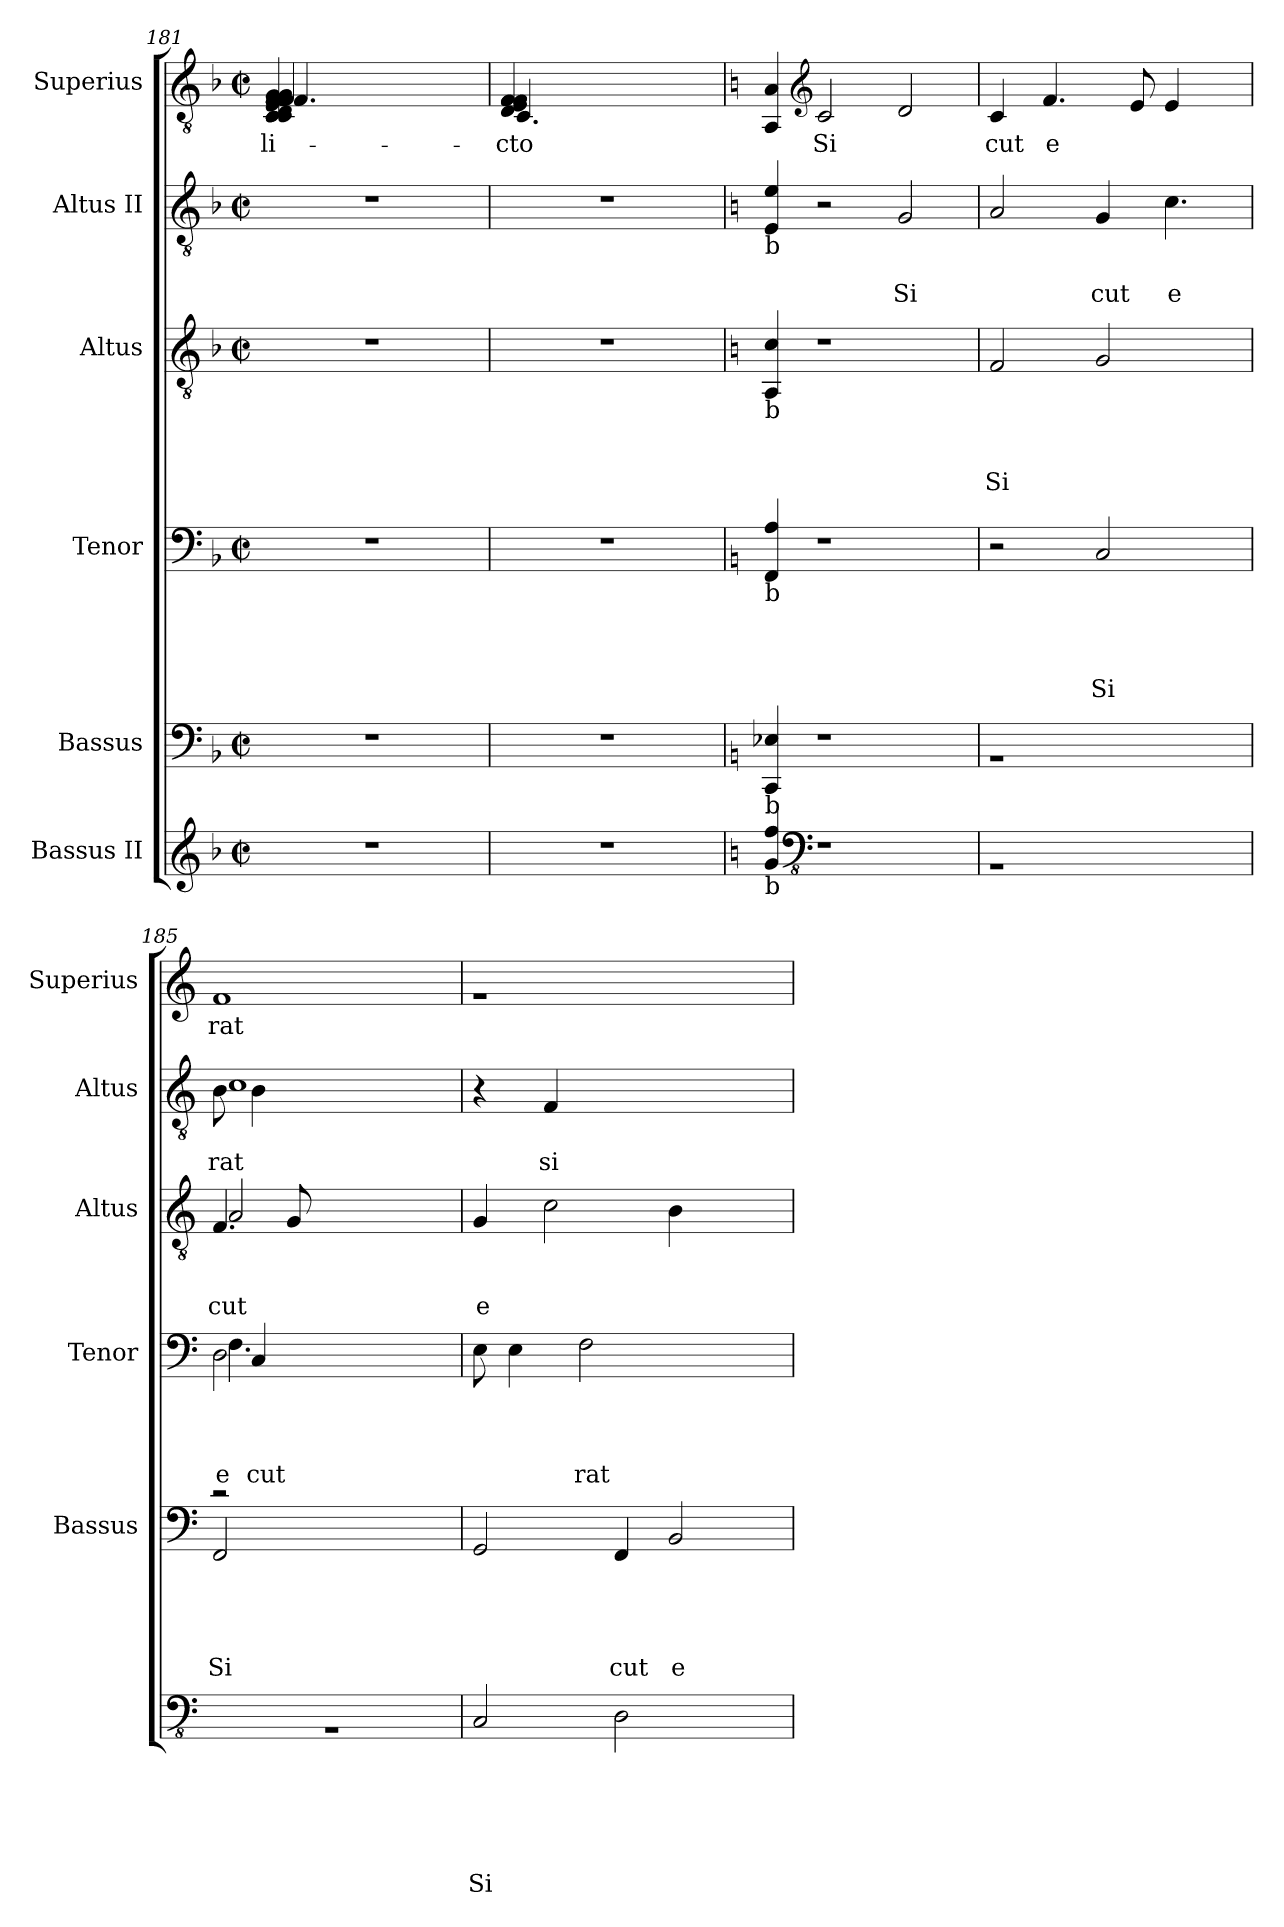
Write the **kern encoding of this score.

**kern	**text	**text	**text	**text	**text	**text	**kern	**text	**text	**text	**text	**text	**kern	**text	**text	**text	**text	**kern	**text	**text	**text	**kern	**text	**text	**kern	**text
*part6	*part6	*part6	*part6	*part6	*part6	*part6	*part5	*part5	*part5	*part5	*part5	*part5	*part4	*part4	*part4	*part4	*part4	*part3	*part3	*part3	*part3	*part2	*part2	*part2	*part1	*part1
*staff6	*staff6	*staff6	*staff6	*staff6	*staff6	*staff6	*staff5	*staff5	*staff5	*staff5	*staff5	*staff5	*staff4	*staff4	*staff4	*staff4	*staff4	*staff3	*staff3	*staff3	*staff3	*staff2	*staff2	*staff2	*staff1	*staff1
*I"Bassus II	*	*	*	*	*	*	*I"Bassus	*	*	*	*	*	*I"Tenor	*	*	*	*	*I"Altus	*	*	*	*I"Altus II	*	*	*I"Superius	*
*	*	*	*	*	*	*	*I'Bassus	*	*	*	*	*	*I'Tenor	*	*	*	*	*I'Altus	*	*	*	*I'Altus	*	*	*I'Superius	*
!!LO:LB:g=z
*clefG2	*	*	*	*	*	*	*clefF4	*	*	*	*	*	*clefF4	*	*	*	*	*clefGv2	*	*	*	*clefGv2	*	*	*clefGv2	*
*k[b-]	*	*	*	*	*	*	*k[b-]	*	*	*	*	*	*k[b-]	*	*	*	*	*k[b-]	*	*	*	*k[b-]	*	*	*k[b-]	*
*F:	*	*	*	*	*	*	*F:	*	*	*	*	*	*F:	*	*	*	*	*F:	*	*	*	*F:	*	*	*F:	*
*M2/2	*	*	*	*	*	*	*M2/2	*	*	*	*	*	*M2/2	*	*	*	*	*M2/2	*	*	*	*M2/2	*	*	*M2/2	*
*met(c|)	*	*	*	*	*	*	*met(c|)	*	*	*	*	*	*met(c|)	*	*	*	*	*met(c|)	*	*	*	*met(c|)	*	*	*met(c|)	*
=181	=181	=181	=181	=181	=181	=181	=181	=181	=181	=181	=181	=181	=181	=181	=181	=181	=181	=181	=181	=181	=181	=181	=181	=181	=181	=181
!	!	!	!	!	!	!	!	!	!	!	!	!	!	!	!	!	!	!	!	!	!	!	!	!	!	!LO:LY:b
*	*	*	*	*	*	*	*	*	*	*	*	*	*	*	*	*	*	*	*	*	*	*	*	*	*^	*
!	!	!	!	!	!	!	!	!	!	!	!	!	!	!	!	!	!	!	!	!	!	!	!	!	!	!	!LO:LY:b
*	*	*	*	*	*	*	*	*	*	*	*	*	*	*	*	*	*	*	*	*	*	*	*	*	*	*^	*
!	!	!	!	!	!	!	!	!	!	!	!	!	!	!	!	!	!	!	!	!	!	!	!	!	!	!	!	!LO:LY:b
1r	.	.	.	.	.	.	1r	.	.	.	.	.	1r	.	.	.	.	1r	.	.	.	1r	.	.	(4C/ 4C/ 4C/ 4D/ 4E/ 4F/ 4F/ 4F/ 4F/ 4G/ 4G/ 4G/	4.F/	4F/	-li-
.	.	.	.	.	.	.	.	.	.	.	.	.	.	.	.	.	.	.	.	.	.	.	.	.	2ryy	.	2ryy	.
.	.	.	.	.	.	.	.	.	.	.	.	.	.	.	.	.	.	.	.	.	.	.	.	.	.	2ryy	.	.
.	.	.	.	.	.	.	.	.	.	.	.	.	.	.	.	.	.	.	.	.	.	.	.	.	8ryy	.	8ryy	.
.	.	.	.	.	.	.	.	.	.	.	.	.	.	.	.	.	.	.	.	.	.	.	.	.	8ryy	8ryy	8ryy	.
=182	=182	=182	=182	=182	=182	=182	=182	=182	=182	=182	=182	=182	=182	=182	=182	=182	=182	=182	=182	=182	=182	=182	=182	=182	=182	=182	=182	=182
!	!	!	!	!	!	!	!	!	!	!	!	!	!	!	!	!	!	!	!	!	!	!	!	!	!	!	!	!LO:LY:b
!	!	!	!	!	!	!	!	!	!	!	!	!	!	!	!	!	!	!	!	!	!	!	!	!	!	!	!	!LO:LY:b
*	*	*	*	*	*	*	*	*	*	*	*	*	*	*	*	*	*	*	*	*	*	*	*	*	*	*v	*v	*
1r	.	.	.	.	.	.	1r	.	.	.	.	.	1r	.	.	.	.	1r	.	.	.	1r	.	.	4D/ 4E/ 4F/ 4F/ 4F/ 4F/	4.C/	-cto
.	.	.	.	.	.	.	.	.	.	.	.	.	.	.	.	.	.	.	.	.	.	.	.	.	2ryy	.	.
.	.	.	.	.	.	.	.	.	.	.	.	.	.	.	.	.	.	.	.	.	.	.	.	.	.	2ryy	.
.	.	.	.	.	.	.	.	.	.	.	.	.	.	.	.	.	.	.	.	.	.	.	.	.	8ryy	.	.
.	.	.	.	.	.	.	.	.	.	.	.	.	.	.	.	.	.	.	.	.	.	.	.	.	8ryy	8ryy	.
*	*	*	*	*	*	*	*	*	*	*	*	*	*	*	*	*	*	*	*	*	*	*	*	*	*v	*v	*
!!LO:PB:g=z
=183	=183	=183	=183	=183	=183	=183	=183	=183	=183	=183	=183	=183	=183	=183	=183	=183	=183	=183	=183	=183	=183	=183	=183	=183	=183	=183
*k[]	*	*	*	*	*	*	*k[]	*	*	*	*	*	*k[]	*	*	*	*	*k[]	*	*	*	*k[]	*	*	*k[]	*
*C:	*	*	*	*	*	*	*C:	*	*	*	*	*	*C:	*	*	*	*	*C:	*	*	*	*C:	*	*	*C:	*
*	*	*	*	*	*	*	*	*	*	*	*	*	*	*	*	*	*	*	*	*	*	*	*	*	*^	*
!	!	!	!	!	!	!	!	!	!	!	!	!	!	!	!	!	!	!	!	!	!	!	!	!	!LO:TX:b:t=b	!	!
!	!	!	!	!	!	!	!	!	!	!	!	!	!	!	!	!	!	!	!	!	!	!LO:TX:b:t=b	!	!	!	!	!
!	!	!	!	!	!	!	!	!	!	!	!	!	!	!	!	!	!	!LO:TX:b:t=b	!	!	!	!	!	!	!	!	!
!	!	!	!	!	!	!	!	!	!	!	!	!	!LO:TX:b:t=b	!	!	!	!	!	!	!	!	!	!	!	!	!	!
!	!	!	!	!	!	!	!LO:TX:b:t=b	!	!	!	!	!	!	!	!	!	!	!	!	!	!	!	!	!	!	!	!
!LO:TX:b:t=b	!	!	!	!	!	!	!	!	!	!	!	!	!	!	!	!	!	!	!	!	!	!	!	!	!	!	!
*	*	*	*	*	*	*	*	*	*	*	*	*	*	*	*	*	*	*	*	*	*	*	*	*	*v	*v	*
4g/ 4ff/	.	.	.	.	.	.	4CC/ 4E-X/	.	.	.	.	.	4FF/ 4A/	.	.	.	.	4AA/ 4c/	.	.	.	4E/ 4e/	.	.	4AA/ 4A/	.
*clefFv4	*	*	*	*	*	*	*	*	*	*	*	*	*	*	*	*	*	*	*	*	*	*	*	*	*clefG2	*
!	!	!	!	!	!	!	!	!	!	!	!	!	!	!	!	!	!	!	!	!	!	!	!	!	!	!LO:LY:b
1r	.	.	.	.	.	.	1r	.	.	.	.	.	1r	.	.	.	.	1r	.	.	.	2r	.	.	2c/	Si
!	!	!	!	!	!	!	!	!	!	!	!	!	!	!	!	!	!	!	!	!	!	!	!	!LO:LY:b	!	!
.	.	.	.	.	.	.	.	.	.	.	.	.	.	.	.	.	.	.	.	.	.	2G/	.	Si	2d/	.
=184	=184	=184	=184	=184	=184	=184	=184	=184	=184	=184	=184	=184	=184	=184	=184	=184	=184	=184	=184	=184	=184	=184	=184	=184	=184	=184
!	!	!	!	!	!	!	!	!	!	!	!	!	!	!	!	!	!	!	!	!	!LO:LY:b	!	!	!	!	!LO:LY:b
1rCC	.	.	.	.	.	.	1rC	.	.	.	.	.	2r	.	.	.	.	2F/	.	.	Si	2A/	.	.	4c/	cut
!	!	!	!	!	!	!	!	!	!	!	!	!	!	!	!	!	!	!	!	!	!	!	!	!	!	!LO:LY:b
.	.	.	.	.	.	.	.	.	.	.	.	.	.	.	.	.	.	.	.	.	.	.	.	.	4.f/	e
!	!	!	!	!	!	!	!	!	!	!	!	!	!	!	!	!	!LO:LY:b	!	!	!	!	!	!	!LO:LY:b	!	!
.	.	.	.	.	.	.	.	.	.	.	.	.	2C/	.	.	.	Si	2G/	.	.	.	4G/	.	cut	.	.
.	.	.	.	.	.	.	.	.	.	.	.	.	.	.	.	.	.	.	.	.	.	.	.	.	8e/	.
!	!	!	!	!	!	!	!	!	!	!	!	!	!	!	!	!	!	!	!	!	!	!	!	!LO:LY:b	!	!
.	.	.	.	.	.	.	.	.	.	.	.	.	.	.	.	.	.	.	.	.	.	4.c\	.	e	4e/	.
8ryy	.	.	.	.	.	.	8ryy	.	.	.	.	.	8ryy	.	.	.	.	8ryy	.	.	.	.	.	.	8ryy	.
=185	=185	=185	=185	=185	=185	=185	=185	=185	=185	=185	=185	=185	=185	=185	=185	=185	=185	=185	=185	=185	=185	=185	=185	=185	=185	=185
!LO:N:vis=1	!	!	!	!	!	!	!	!	!	!	!	!LO:LY:b	!	!	!	!	!LO:LY:b	!	!	!	!LO:LY:b	!	!	!LO:LY:b	!	!LO:LY:b
*	*	*	*	*	*	*	*^	*	*	*	*	*	*^	*	*	*	*	*^	*	*	*	*^	*	*	*	*
*	*	*	*	*	*	*	*	*	*	*	*	*	*	*	*^	*	*	*	*	*	*^	*	*	*	*	*	*	*	*	*
1rCC	.	.	.	.	.	.	2rc	2FF/	.	.	.	.	Si	2D\	8ryy	4.F\	.	.	.	e	4.F/	4ryy	2A/	.	.	cut	8B\	1c	.	rat	1f	rat
!	!	!	!	!	!	!	!	!	!	!	!	!	!	!	!	!	!	!	!	!LO:LY:b	!	!	!	!	!	!	!	!	!	!	!	!
.	.	.	.	.	.	.	.	.	.	.	.	.	.	.	4C/	.	.	.	.	cut	.	.	.	.	.	.	4B\	.	.	.	.	.
.	.	.	.	.	.	.	.	.	.	.	.	.	.	.	.	.	.	.	.	.	.	8G/	.	.	.	.	.	.	.	.	.	.
.	.	.	.	.	.	.	.	.	.	.	.	.	.	.	2ryy	2ryy	.	.	.	.	2ryy	2ryy	.	.	.	.	2ryy	.	.	.	.	.
.	.	.	.	.	.	.	2ryy	2ryy	.	.	.	.	.	2ryy	.	.	.	.	.	.	.	.	2ryy	.	.	.	.	.	.	.	.	.
.	.	.	.	.	.	.	.	.	.	.	.	.	.	.	8ryy	8ryy	.	.	.	.	8ryy	8ryy	.	.	.	.	8ryy	.	.	.	.	.
*	*	*	*	*	*	*	*	*	*	*	*	*	*	*	*	*	*	*	*	*	*	*v	*v	*	*	*	*	*	*	*	*	*
*	*	*	*	*	*	*	*v	*v	*	*	*	*	*	*	*	*	*	*	*	*	*	*	*	*	*	*v	*v	*	*	*	*
=186	=186	=186	=186	=186	=186	=186	=186	=186	=186	=186	=186	=186	=186	=186	=186	=186	=186	=186	=186	=186	=186	=186	=186	=186	=186	=186	=186	=186	=186
!	!	!	!	!	!	!LO:LY:b	!	!	!	!	!	!	!	!	!	!	!	!	!	!	!	!	!	!LO:LY:b	!	!	!	!	!
*	*	*	*	*	*	*	*	*	*	*	*	*	*v	*v	*v	*	*	*	*	*	*	*	*	*	*	*	*	*	*
*	*	*	*	*	*	*	*	*	*	*	*	*	*	*	*	*	*	*v	*v	*	*	*	*	*	*	*	*
2CC/	.	.	.	.	.	Si	2GG/	.	.	.	.	.	8E\	.	.	.	.	4G/	.	.	e	4r	.	.	1ra	.
.	.	.	.	.	.	.	.	.	.	.	.	.	4E\	.	.	.	.	.	.	.	.	.	.	.	.	.
!	!	!	!	!	!	!	!	!	!	!	!	!	!	!	!	!	!	!	!	!	!	!	!	!LO:LY:b	!	!
.	.	.	.	.	.	.	.	.	.	.	.	.	.	.	.	.	.	2c\	.	.	.	4F/	.	si	.	.
!	!	!	!	!	!	!	!	!	!	!	!	!	!	!	!	!	!LO:LY:b	!	!	!	!	!	!	!	!	!
.	.	.	.	.	.	.	.	.	.	.	.	.	2F\	.	.	.	rat	.	.	.	.	.	.	.	.	.
!	!	!	!	!	!	!	!	!	!	!	!	!LO:LY:b	!	!	!	!	!	!	!	!	!	!	!	!	!	!
2DD\	.	.	.	.	.	.	4FF/	.	.	.	.	cut	.	.	.	.	.	.	.	.	.	2.ryy	.	.	.	.
!	!	!	!	!	!	!	!	!	!	!	!	!LO:LY:b	!	!	!	!	!	!	!	!	!	!	!	!	!	!
.	.	.	.	.	.	.	2BB/	.	.	.	.	e	.	.	.	.	.	4B\	.	.	.	.	.	.	.	.
.	.	.	.	.	.	.	.	.	.	.	.	.	4.ryy	.	.	.	.	.	.	.	.	.	.	.	.	.
4ryy	.	.	.	.	.	.	.	.	.	.	.	.	.	.	.	.	.	4ryy	.	.	.	.	.	.	4ryy	.
=	=	=	=	=	=	=	=	=	=	=	=	=	=	=	=	=	=	=	=	=	=	=	=	=	=	=
*-	*-	*-	*-	*-	*-	*-	*-	*-	*-	*-	*-	*-	*-	*-	*-	*-	*-	*-	*-	*-	*-	*-	*-	*-	*-	*-
